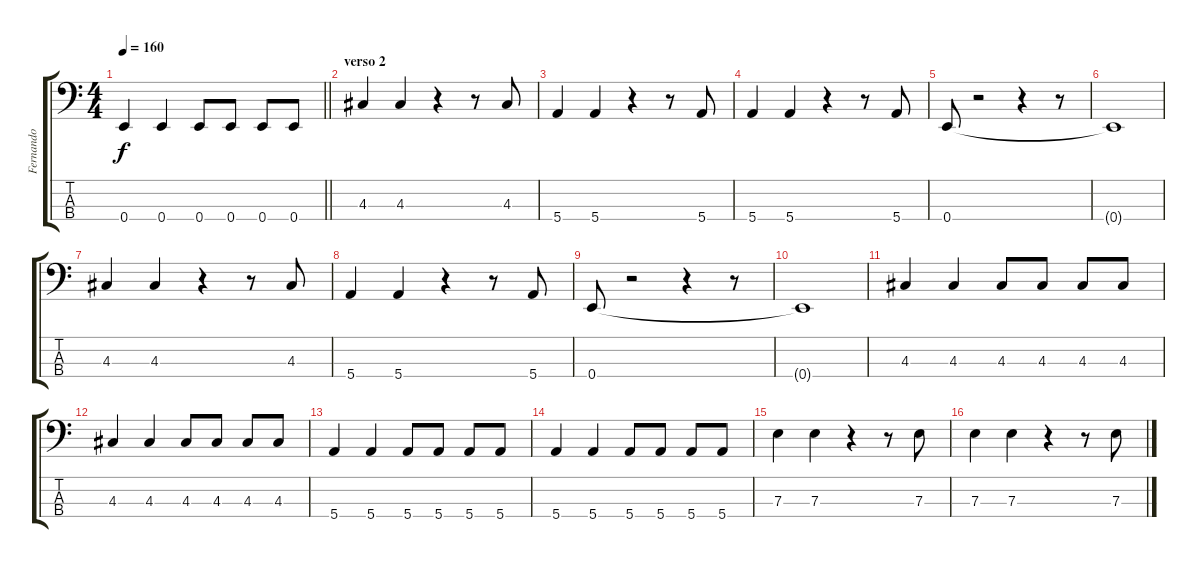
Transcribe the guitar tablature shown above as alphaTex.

\track ("Fernando" "Fernando") {instrument electricbassfinger}
\staff {score tabs}
\tuning (G2 D2 A1 E1) {hide}
\ts (4 4)
\tempo 160
\clef f4
\barLineRight lightlight
\ks c
0.4.4{dy f} 0.4.4 0.4.8 0.4.8 0.4.8 0.4.8 |
\section ("" "verso 2")
4.3.4 4.3.4 r.4 r.8 4.3.8 |
5.4.4 5.4.4 r.4 r.8 5.4.8 |
5.4.4 5.4.4 r.4 r.8 5.4.8 |
0.4.8 r.2 r.4 r.8 |
0.4{t}.1 |
4.3.4 4.3.4 r.4 r.8 4.3.8 |
5.4.4 5.4.4 r.4 r.8 5.4.8 |
0.4.8 r.2 r.4 r.8 |
0.4{t}.1 |
4.3.4 4.3.4 4.3.8 4.3.8 4.3.8 4.3.8 |
4.3.4 4.3.4 4.3.8 4.3.8 4.3.8 4.3.8 |
5.4.4 5.4.4 5.4.8 5.4.8 5.4.8 5.4.8 |
5.4.4 5.4.4 5.4.8 5.4.8 5.4.8 5.4.8 |
7.3.4 7.3.4 r.4 r.8 7.3.8 |
7.3.4 7.3.4 r.4 r.8 7.3.8
